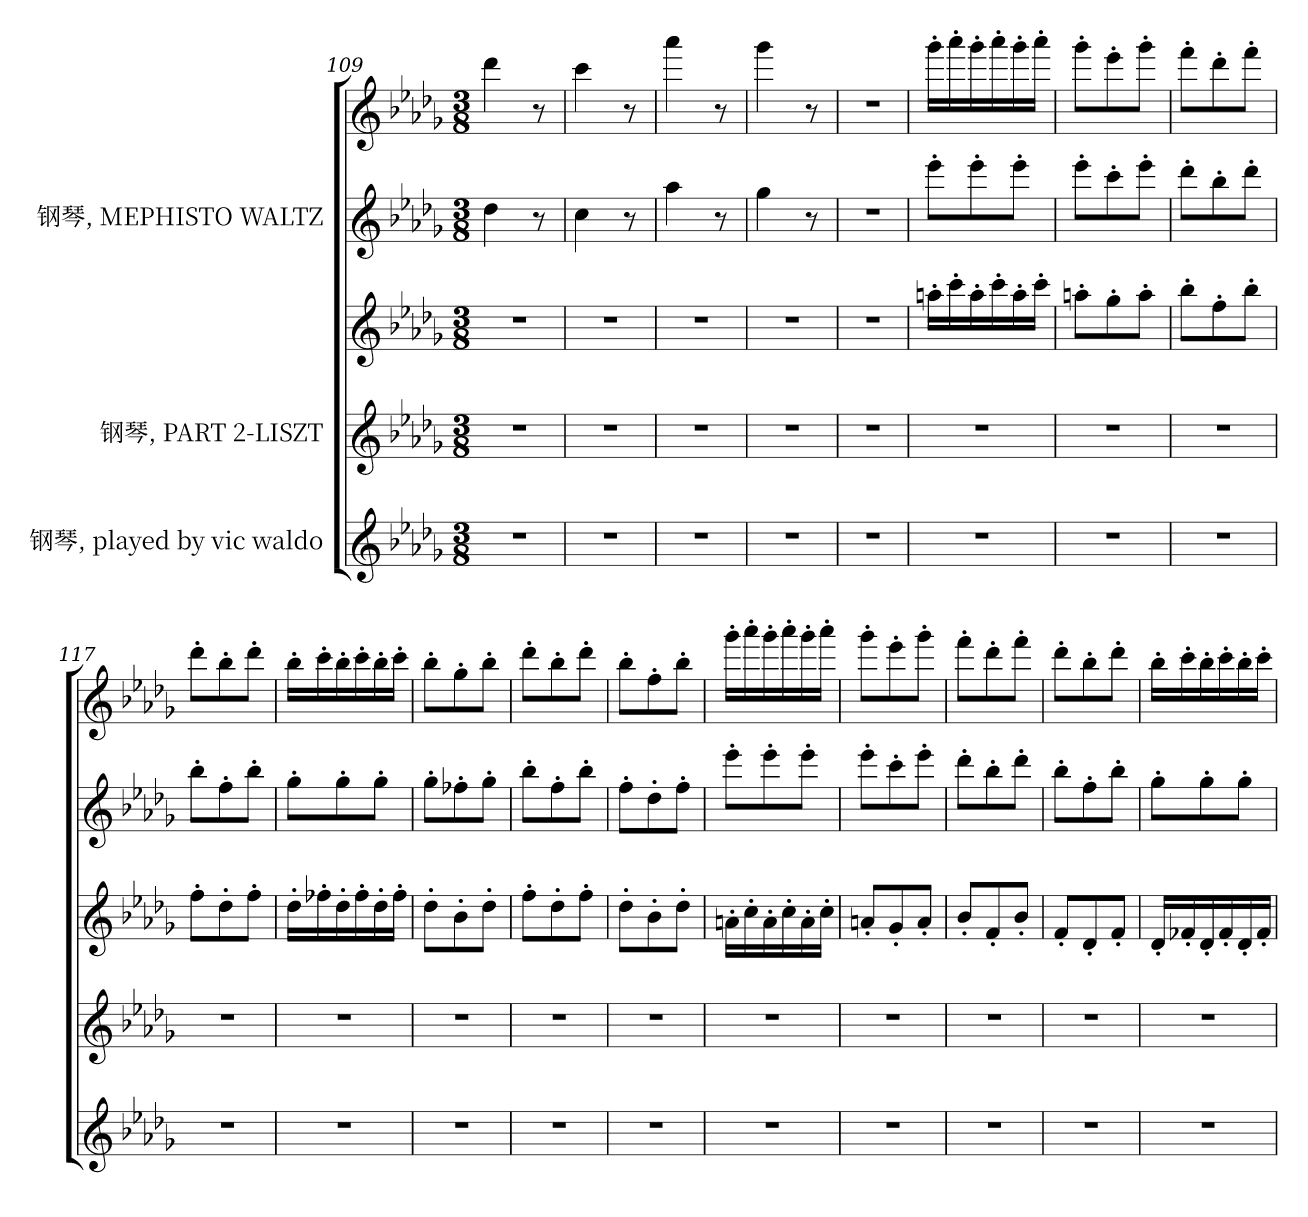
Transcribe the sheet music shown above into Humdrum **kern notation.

**kern	**kern	**kern	**kern	**kern
*part3	*part2	*part2	*part1	*part1
*staff5	*staff4	*staff3	*staff2	*staff1
*I"钢琴, played by vic waldo	*I"钢琴, PART 2-LISZT	*	*I"钢琴, MEPHISTO WALTZ	*
!!LO:PB:g=z
*clefG2	*clefG2	*clefG2	*clefG2	*clefG2
*k[b-e-a-d-g-]	*k[b-e-a-d-g-]	*k[b-e-a-d-g-]	*k[b-e-a-d-g-]	*k[b-e-a-d-g-]
*M3/8	*M3/8	*M3/8	*M3/8	*M3/8
=109	=109	=109	=109	=109
4.r	4.r	4.r	4dd-\	4ddd-\
.	.	.	8r	8r
=110	=110	=110	=110	=110
4.r	4.r	4.r	4cc\	4ccc\
.	.	.	8r	8r
=111	=111	=111	=111	=111
4.r	4.r	4.r	4aa-\	4aaa-\
.	.	.	8r	8r
=112	=112	=112	=112	=112
4.r	4.r	4.r	4gg-\	4ggg-\
.	.	.	8r	8r
=113	=113	=113	=113	=113
4.r	4.r	4.r	4.r	4.r
=114	=114	=114	=114	=114
4.r	4.r	16aan'\LL	8eee-'\L	16ggg-'\LL
.	.	16ccc'\	.	16aaa-'\
.	.	16aa'\	8eee-'\	16ggg-'\
.	.	16ccc'\	.	16aaa-'\
.	.	16aa'\	8eee-'\J	16ggg-'\
.	.	16ccc'\JJ	.	16aaa-'\JJ
=115	=115	=115	=115	=115
4.r	4.r	8aan'\L	8eee-'\L	8ggg-'\L
.	.	8gg-'\	8ccc'\	8eee-'\
.	.	8aa'\J	8eee-'\J	8ggg-'\J
=116	=116	=116	=116	=116
4.r	4.r	8bb-'\L	8ddd-'\L	8fff'\L
.	.	8ff'\	8bb-'\	8ddd-'\
.	.	8bb-'\J	8ddd-'\J	8fff'\J
=117	=117	=117	=117	=117
4.r	4.r	8ff'\L	8bb-'\L	8ddd-'\L
.	.	8dd-'\	8ff'\	8bb-'\
.	.	8ff'\J	8bb-'\J	8ddd-'\J
!!LO:LB:g=z
=118	=118	=118	=118	=118
4.r	4.r	16dd-'\LL	8gg-'\L	16bb-'\LL
.	.	16ff-X'\	.	16ccc'\
.	.	16dd-'\	8gg-'\	16bb-'\
.	.	16ff-'\	.	16ccc'\
.	.	16dd-'\	8gg-'\J	16bb-'\
.	.	16ff-'\JJ	.	16ccc'\JJ
=119	=119	=119	=119	=119
4.r	4.r	8dd-'\L	8gg-'\L	8bb-'\L
.	.	8b-'\	8ff-X'\	8gg-'\
.	.	8dd-'\J	8gg-'\J	8bb-'\J
=120	=120	=120	=120	=120
4.r	4.r	8ff'\L	8bb-'\L	8ddd-'\L
.	.	8dd-'\	8ff'\	8bb-'\
.	.	8ff'\J	8bb-'\J	8ddd-'\J
=121	=121	=121	=121	=121
4.r	4.r	8dd-'\L	8ff'\L	8bb-'\L
.	.	8b-'\	8dd-'\	8ff'\
.	.	8dd-'\J	8ff'\J	8bb-'\J
=122	=122	=122	=122	=122
4.r	4.r	16an'\LL	8eee-'\L	16ggg-'\LL
.	.	16cc'\	.	16aaa-'\
.	.	16a'\	8eee-'\	16ggg-'\
.	.	16cc'\	.	16aaa-'\
.	.	16a'\	8eee-'\J	16ggg-'\
.	.	16cc'\JJ	.	16aaa-'\JJ
=123	=123	=123	=123	=123
4.r	4.r	8an'/L	8eee-'\L	8ggg-'\L
.	.	8g-'/	8ccc'\	8eee-'\
.	.	8a'/J	8eee-'\J	8ggg-'\J
!!LO:PB:g=z
=124	=124	=124	=124	=124
4.r	4.r	8b-'/L	8ddd-'\L	8fff'\L
.	.	8f'/	8bb-'\	8ddd-'\
.	.	8b-'/J	8ddd-'\J	8fff'\J
=125	=125	=125	=125	=125
4.r	4.r	8f'/L	8bb-'\L	8ddd-'\L
.	.	8d-'/	8ff'\	8bb-'\
.	.	8f'/J	8bb-'\J	8ddd-'\J
=126	=126	=126	=126	=126
4.r	4.r	16d-'/LL	8gg-'\L	16bb-'\LL
.	.	16f-X'/	.	16ccc'\
.	.	16d-'/	8gg-'\	16bb-'\
.	.	16f-'/	.	16ccc'\
.	.	16d-'/	8gg-'\J	16bb-'\
.	.	16f-'/JJ	.	16ccc'\JJ
=	=	=	=	=
*-	*-	*-	*-	*-
